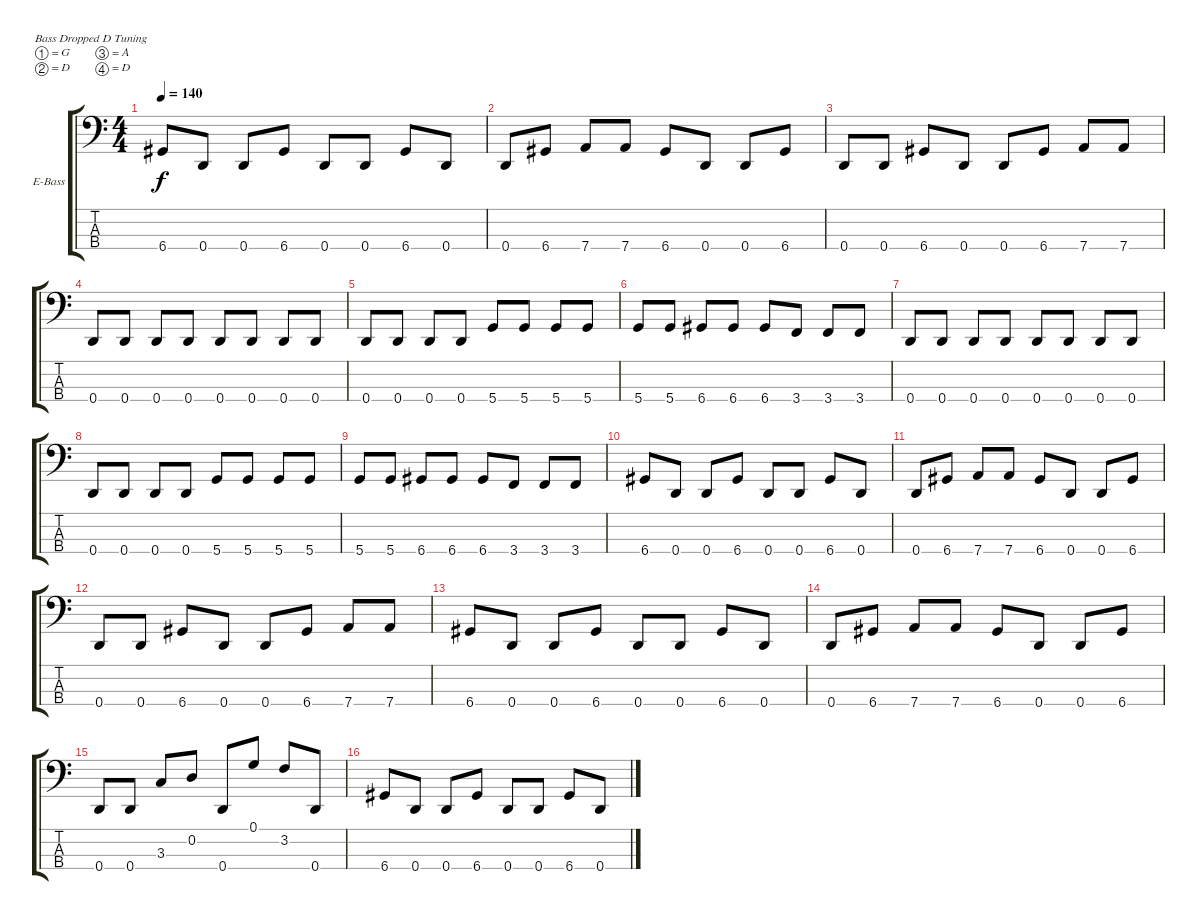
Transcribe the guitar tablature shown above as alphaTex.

\bracketExtendMode groupsimilarinstruments
\firstSystemTrackNameOrientation horizontal
\otherSystemsTrackNameOrientation horizontal
\track ("Bass guitar (Oliver)" "E-Bass") {instrument electricbassfinger}
\staff {score tabs}
\tuning (G2 D2 A1 D1)
\ts (4 4)
\tempo 140
\clef f4
\ks c
6.4.8{dy f} 0.4.8 0.4.8 6.4.8 0.4.8 0.4.8 6.4.8 0.4.8 |
0.4.8 6.4.8 7.4.8 7.4.8 6.4.8 0.4.8 0.4.8 6.4.8 |
0.4.8 0.4.8 6.4.8 0.4.8 0.4.8 6.4.8 7.4.8 7.4.8 |
0.4.8 0.4.8 0.4.8 0.4.8 0.4.8 0.4.8 0.4.8 0.4.8 |
0.4.8 0.4.8 0.4.8 0.4.8 5.4.8 5.4.8 5.4.8 5.4.8 |
5.4.8 5.4.8 6.4.8 6.4.8 6.4.8 3.4.8 3.4.8 3.4.8 |
0.4.8 0.4.8 0.4.8 0.4.8 0.4.8 0.4.8 0.4.8 0.4.8 |
0.4.8 0.4.8 0.4.8 0.4.8 5.4.8 5.4.8 5.4.8 5.4.8 |
5.4.8 5.4.8 6.4.8 6.4.8 6.4.8 3.4.8 3.4.8 3.4.8 |
6.4.8 0.4.8 0.4.8 6.4.8 0.4.8 0.4.8 6.4.8 0.4.8 |
0.4.8 6.4.8 7.4.8 7.4.8 6.4.8 0.4.8 0.4.8 6.4.8 |
0.4.8 0.4.8 6.4.8 0.4.8 0.4.8 6.4.8 7.4.8 7.4.8 |
6.4.8 0.4.8 0.4.8 6.4.8 0.4.8 0.4.8 6.4.8 0.4.8 |
0.4.8 6.4.8 7.4.8 7.4.8 6.4.8 0.4.8 0.4.8 6.4.8 |
0.4.8 0.4.8 3.3.8 0.2.8 0.4.8 0.1.8 3.2.8 0.4.8 |
6.4.8 0.4.8 0.4.8 6.4.8 0.4.8 0.4.8 6.4.8 0.4.8
